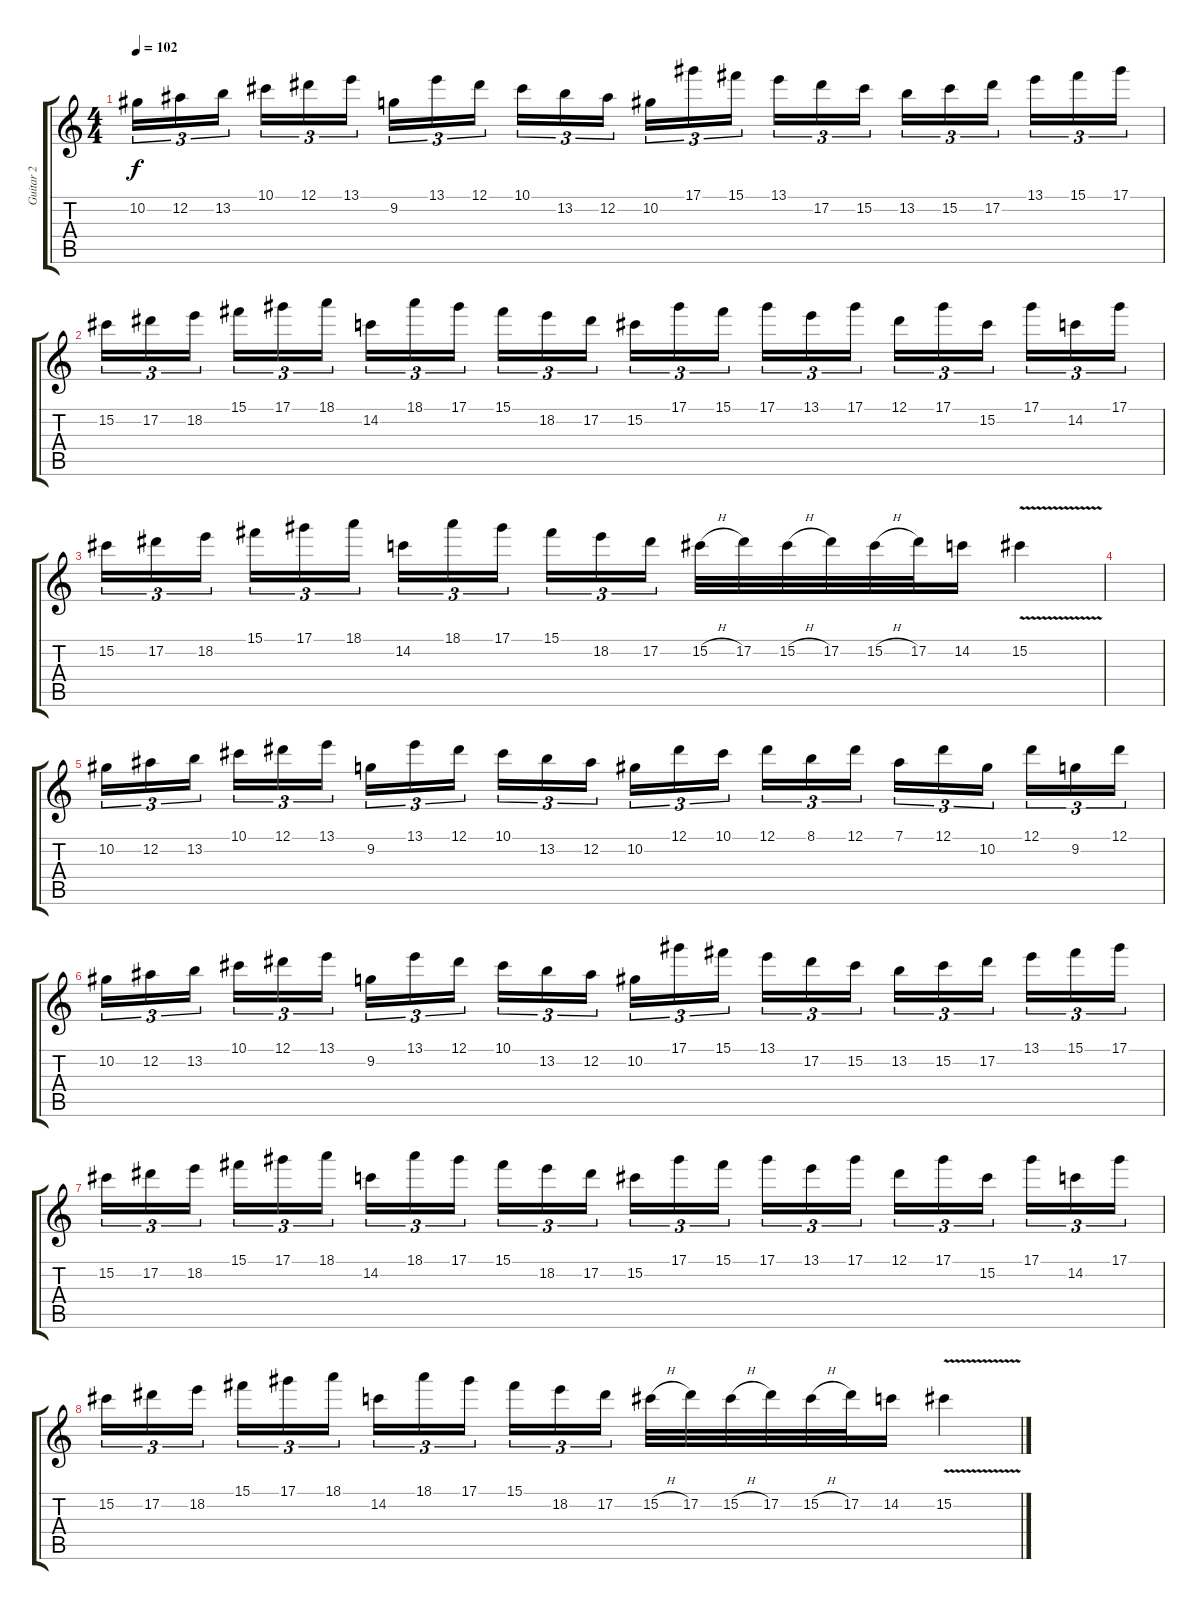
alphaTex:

\track ("Guitar 2" "Guitar 2") {instrument overdrivenguitar}
\staff {score tabs}
\tuning (Eb4 Bb3 Gb3 Db3 Ab2 Eb2) {hide}
\ts (4 4)
\tempo 102
\clef g2
\ks c
10.2.16{tu (3 2) dy f} 12.2.16{tu (3 2)} 13.2.16{tu (3 2)} 10.1.16{tu (3 2)} 12.1.16{tu (3 2)} 13.1.16{tu (3 2)} 9.2.16{tu (3 2)} 13.1.16{tu (3 2)} 12.1.16{tu (3 2)} 10.1.16{tu (3 2)} 13.2.16{tu (3 2)} 12.2.16{tu (3 2)} 10.2.16{tu (3 2)} 17.1.16{tu (3 2)} 15.1.16{tu (3 2)} 13.1.16{tu (3 2)} 17.2.16{tu (3 2)} 15.2.16{tu (3 2)} 13.2.16{tu (3 2)} 15.2.16{tu (3 2)} 17.2.16{tu (3 2)} 13.1.16{tu (3 2)} 15.1.16{tu (3 2)} 17.1.16{tu (3 2)} |
15.2.16{tu (3 2)} 17.2.16{tu (3 2)} 18.2.16{tu (3 2)} 15.1.16{tu (3 2)} 17.1.16{tu (3 2)} 18.1.16{tu (3 2)} 14.2.16{tu (3 2)} 18.1.16{tu (3 2)} 17.1.16{tu (3 2)} 15.1.16{tu (3 2)} 18.2.16{tu (3 2)} 17.2.16{tu (3 2)} 15.2.16{tu (3 2)} 17.1.16{tu (3 2)} 15.1.16{tu (3 2)} 17.1.16{tu (3 2)} 13.1.16{tu (3 2)} 17.1.16{tu (3 2)} 12.1.16{tu (3 2)} 17.1.16{tu (3 2)} 15.2.16{tu (3 2)} 17.1.16{tu (3 2)} 14.2.16{tu (3 2)} 17.1.16{tu (3 2)} |
15.2.16{tu (3 2)} 17.2.16{tu (3 2)} 18.2.16{tu (3 2)} 15.1.16{tu (3 2)} 17.1.16{tu (3 2)} 18.1.16{tu (3 2)} 14.2.16{tu (3 2)} 18.1.16{tu (3 2)} 17.1.16{tu (3 2)} 15.1.16{tu (3 2)} 18.2.16{tu (3 2)} 17.2.16{tu (3 2)} 15.2{h}.32 17.2.32 15.2{h}.32 17.2.32 15.2{h}.32 17.2.32 14.2.16 15.2{v}.4 |
|
10.2.16{tu (3 2)} 12.2.16{tu (3 2)} 13.2.16{tu (3 2)} 10.1.16{tu (3 2)} 12.1.16{tu (3 2)} 13.1.16{tu (3 2)} 9.2.16{tu (3 2)} 13.1.16{tu (3 2)} 12.1.16{tu (3 2)} 10.1.16{tu (3 2)} 13.2.16{tu (3 2)} 12.2.16{tu (3 2)} 10.2.16{tu (3 2)} 12.1.16{tu (3 2)} 10.1.16{tu (3 2)} 12.1.16{tu (3 2)} 8.1.16{tu (3 2)} 12.1.16{tu (3 2)} 7.1.16{tu (3 2)} 12.1.16{tu (3 2)} 10.2.16{tu (3 2)} 12.1.16{tu (3 2)} 9.2.16{tu (3 2)} 12.1.16{tu (3 2)} |
10.2.16{tu (3 2)} 12.2.16{tu (3 2)} 13.2.16{tu (3 2)} 10.1.16{tu (3 2)} 12.1.16{tu (3 2)} 13.1.16{tu (3 2)} 9.2.16{tu (3 2)} 13.1.16{tu (3 2)} 12.1.16{tu (3 2)} 10.1.16{tu (3 2)} 13.2.16{tu (3 2)} 12.2.16{tu (3 2)} 10.2.16{tu (3 2)} 17.1.16{tu (3 2)} 15.1.16{tu (3 2)} 13.1.16{tu (3 2)} 17.2.16{tu (3 2)} 15.2.16{tu (3 2)} 13.2.16{tu (3 2)} 15.2.16{tu (3 2)} 17.2.16{tu (3 2)} 13.1.16{tu (3 2)} 15.1.16{tu (3 2)} 17.1.16{tu (3 2)} |
15.2.16{tu (3 2)} 17.2.16{tu (3 2)} 18.2.16{tu (3 2)} 15.1.16{tu (3 2)} 17.1.16{tu (3 2)} 18.1.16{tu (3 2)} 14.2.16{tu (3 2)} 18.1.16{tu (3 2)} 17.1.16{tu (3 2)} 15.1.16{tu (3 2)} 18.2.16{tu (3 2)} 17.2.16{tu (3 2)} 15.2.16{tu (3 2)} 17.1.16{tu (3 2)} 15.1.16{tu (3 2)} 17.1.16{tu (3 2)} 13.1.16{tu (3 2)} 17.1.16{tu (3 2)} 12.1.16{tu (3 2)} 17.1.16{tu (3 2)} 15.2.16{tu (3 2)} 17.1.16{tu (3 2)} 14.2.16{tu (3 2)} 17.1.16{tu (3 2)} |
15.2.16{tu (3 2)} 17.2.16{tu (3 2)} 18.2.16{tu (3 2)} 15.1.16{tu (3 2)} 17.1.16{tu (3 2)} 18.1.16{tu (3 2)} 14.2.16{tu (3 2)} 18.1.16{tu (3 2)} 17.1.16{tu (3 2)} 15.1.16{tu (3 2)} 18.2.16{tu (3 2)} 17.2.16{tu (3 2)} 15.2{h}.32 17.2.32 15.2{h}.32 17.2.32 15.2{h}.32 17.2.32 14.2.16 15.2{v}.4
